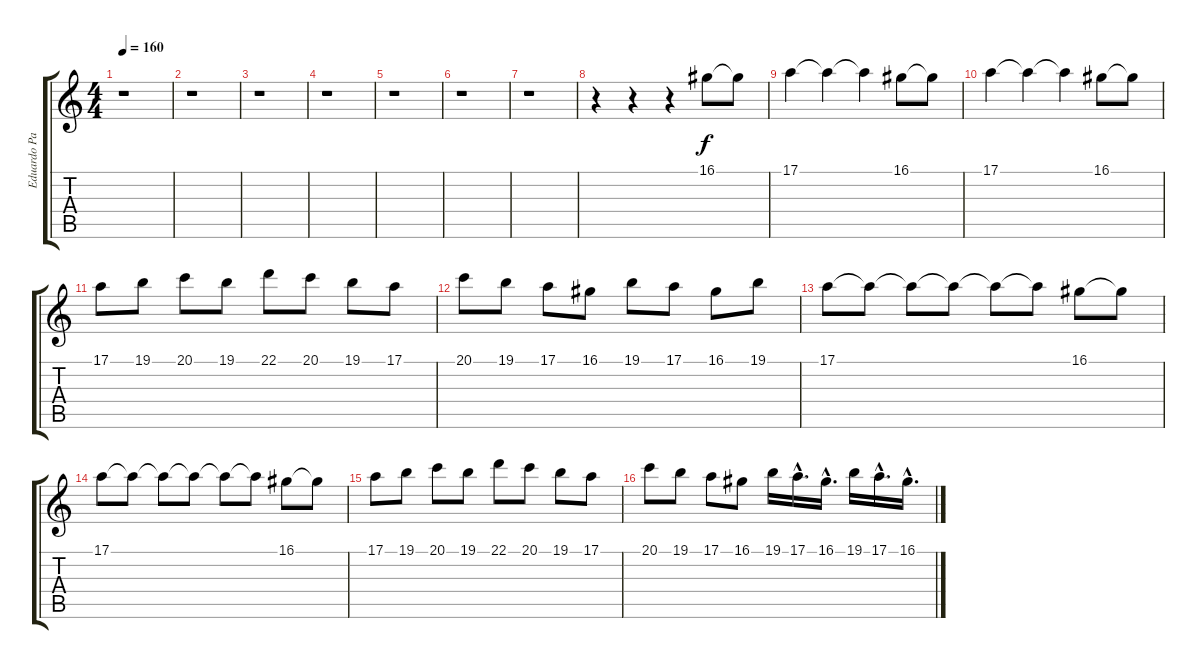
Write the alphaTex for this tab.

\track ("Eduardo Parra" "Eduardo Pa") {instrument synthbrass1}
\staff {score tabs}
\tuning (E4 B3 G3 D3 A2 E2) {hide}
\ts (4 4)
\tempo 160
\clef g2
\ks c
r.1{dy f instrument synthbrass1} |
r.1 |
r.1 |
r.1 |
r.1 |
r.1 |
r.1 |
r.4 r.4 r.4 16.1.8 16.1{t}.8 |
17.1.4 17.1{t}.4 17.1{t}.4 16.1.8 16.1{t}.8 |
17.1.4 17.1{t}.4 17.1{t}.4 16.1.8 16.1{t}.8 |
17.1.8 19.1.8 20.1.8 19.1.8 22.1.8 20.1.8 19.1.8 17.1.8 |
20.1.8 19.1.8 17.1.8 16.1.8 19.1.8 17.1.8 16.1.8 19.1.8 |
17.1.8 17.1{t}.8 17.1{t}.8 17.1{t}.8 17.1{t}.8 17.1{t}.8 16.1.8 16.1{t}.8 |
17.1.8 17.1{t}.8 17.1{t}.8 17.1{t}.8 17.1{t}.8 17.1{t}.8 16.1.8 16.1{t}.8 |
17.1.8 19.1.8 20.1.8 19.1.8 22.1.8 20.1.8 19.1.8 17.1.8 |
20.1.8 19.1.8 17.1.8 16.1.8 19.1.16 17.1{hac}.16{d} 16.1{hac}.16{d} 19.1.16 17.1{hac}.16{d} 16.1{hac}.16{d}
